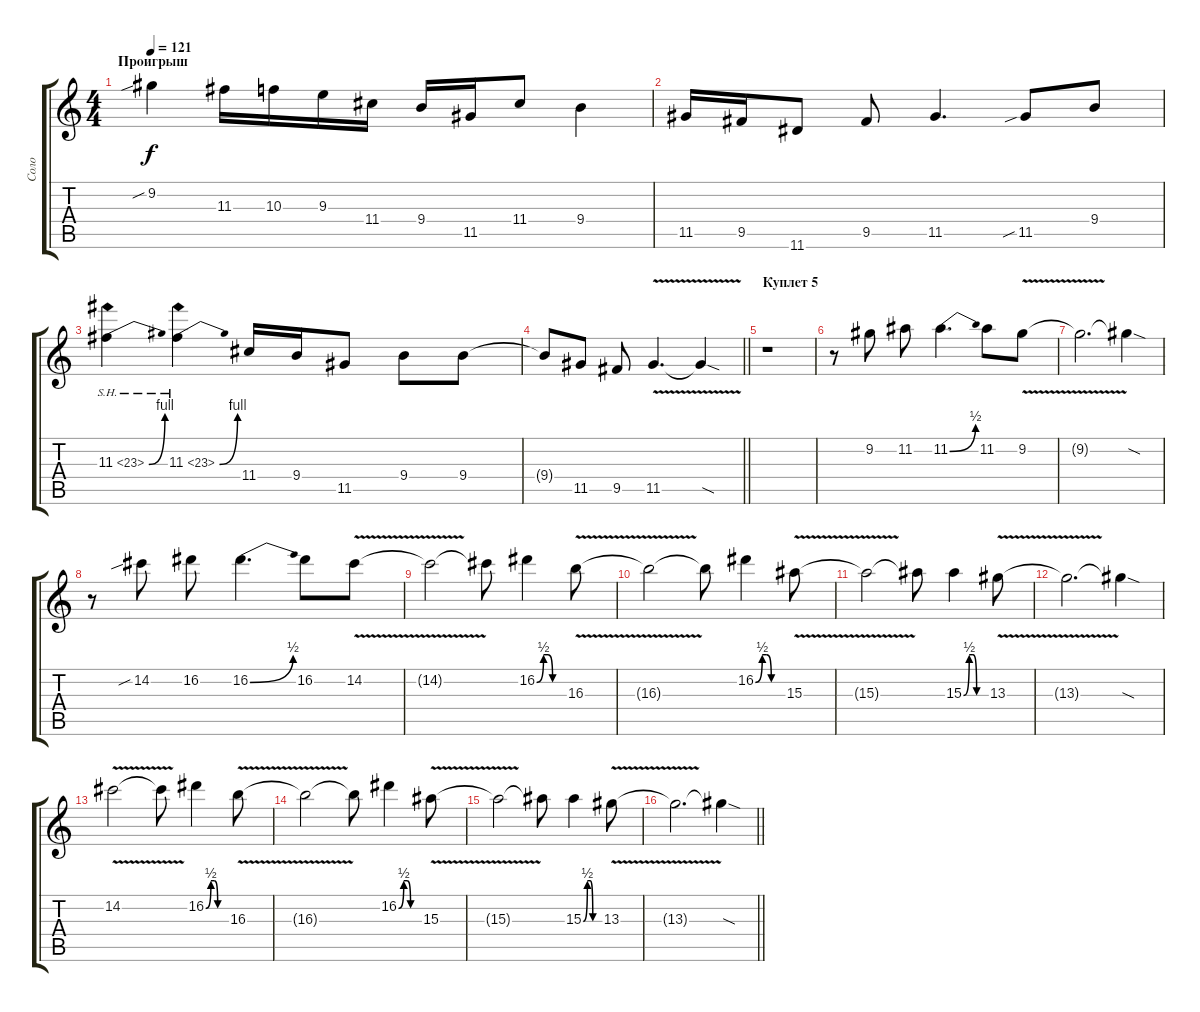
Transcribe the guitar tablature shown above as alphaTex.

\track ("Соло" "Соло") {instrument overdrivenguitar}
\staff {score tabs}
\tuning (E4 B3 G3 D3 A2 E2) {hide}
\ts (4 4)
\section ("" "Проигрыш")
\tempo 121
\clef g2
\ks c
9.2{sib}.4{dy f} 11.3.16 10.3.16 9.3.16 11.4.16 9.4.16 11.5.16 11.4.8 9.4.4 |
11.5.16 9.5.16 11.6.8 9.5.8 11.5.4{d} 11.5{sib}.8 9.4.8 |
11.3{be (bend 0 0 60 4) sh 12}.4 11.3{be (bend 0 0 60 4) sh 12}.4 11.4.16 9.4.16 11.5.8 9.4.8 9.4.8 |
\barLineRight lightlight
9.4{t}.8 11.5.8 9.5.8 11.5{v}.4{d} 11.5{sod t}.4 |
\section ("" "Куплет 5")
r.1 |
r.8 9.2.8 11.2.8 11.2{be (bend 0 0 60 2)}.4{d} 11.2.8 9.2{v}.8 |
9.2{t}.2{d} 9.2{sod t}.4 |
r.8 14.2{sib}.8 16.2.8 16.2{be (bend 0 0 60 2)}.4{d} 16.2.8 14.2{v}.8 |
14.2{t}.2 14.2{t}.8 16.2{be (custom 0 0 15 2 25 2 35 0 60 0)}.4 16.3{v}.8 |
16.3{t}.2 16.3{t}.8 16.2{be (custom 0 0 15 2 25 2 35 0 60 0)}.4 15.3{v}.8 |
15.3{t}.2 15.3{t}.8 15.3{be (custom 0 0 15 2 25 2 35 0 60 0)}.4 13.3{v}.8 |
13.3{t}.2{d} 13.3{sod t}.4 |
14.2{v}.2 14.2{t}.8 16.2{be (custom 0 0 15 2 25 2 35 0 60 0)}.4 16.3{v}.8 |
16.3{t}.2 16.3{t}.8 16.2{be (custom 0 0 15 2 25 2 35 0 60 0)}.4 15.3{v}.8 |
15.3{t}.2 15.3{t}.8 15.3{be (custom 0 0 15 2 25 2 35 0 60 0)}.4 13.3{v}.8 |
\barLineRight lightlight
13.3{t}.2{d} 13.3{sod t}.4
